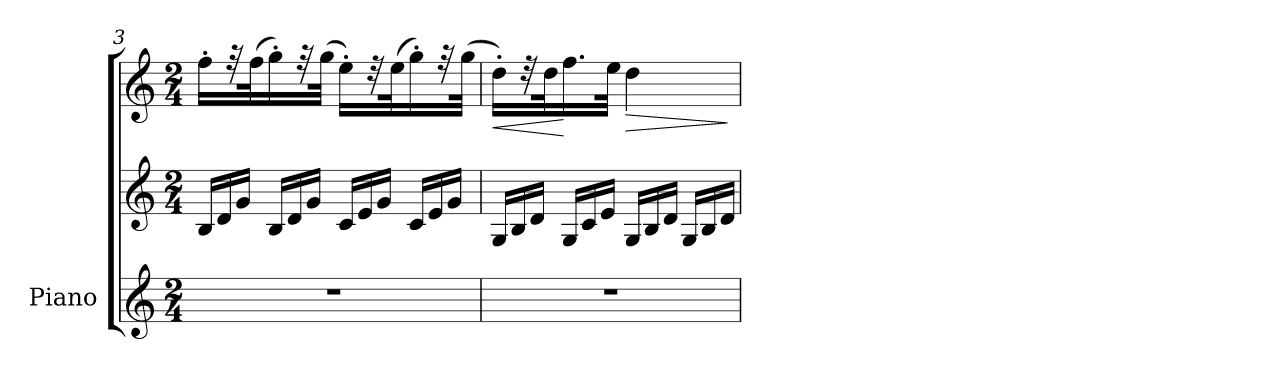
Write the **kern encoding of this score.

**kern	**kern	**kern	**dynam
*part1	*part1	*part1	*part1
*staff3	*staff2	*staff1	*staff1/2/3
*I"Piano	*	*	*
*I'Pno	*	*	*
*clefG2	*clefG2	*clefG2	*
*k[]	*k[]	*k[]	*
*M2/4	*M2/4	*M2/4	*
*	*Xtuplet	*	*
=3	=3	=3	=3
2r	24B/LL	16ff'\LL	.
.	24d/	.	.
.	.	32r	.
.	24g/JJ	.	.
.	.	(>32ff\K	.
.	24B/LL	16gg'\)	.
.	24d/	.	.
.	.	32r	.
.	24g/JJ	.	.
.	.	(>32gg\JJk	.
.	24c/LL	16ee'\LL)	.
.	24e/	.	.
.	.	32r	.
.	24g/JJ	.	.
.	.	(>32ee\K	.
.	24c/LL	16gg'\)	.
.	24e/	.	.
.	.	32r	.
.	24g/JJ	.	.
.	.	(>32gg\JJk	.
=4	=4	=4	=4
!	!	!	!LO:HP:b
2r	24G/LL	16dd'\LL)	<
.	24B/	.	.
.	.	32r	.
.	24d/JJ	.	.
.	.	32dd\K	.
.	24G/LL	16.ff\	[
.	24c/	.	.
.	24e/JJ	.	.
.	.	32ee\JJk	.
!	!	!	!LO:HP:b
.	24G/LL	4dd\	>
.	24B/	.	.
.	24d/JJ	.	.
.	24G/LL	.	.
.	24B/	.	.
.	24d/JJ	.	.
.	.	.	]
=	=	=	=
*-	*-	*-	*-
